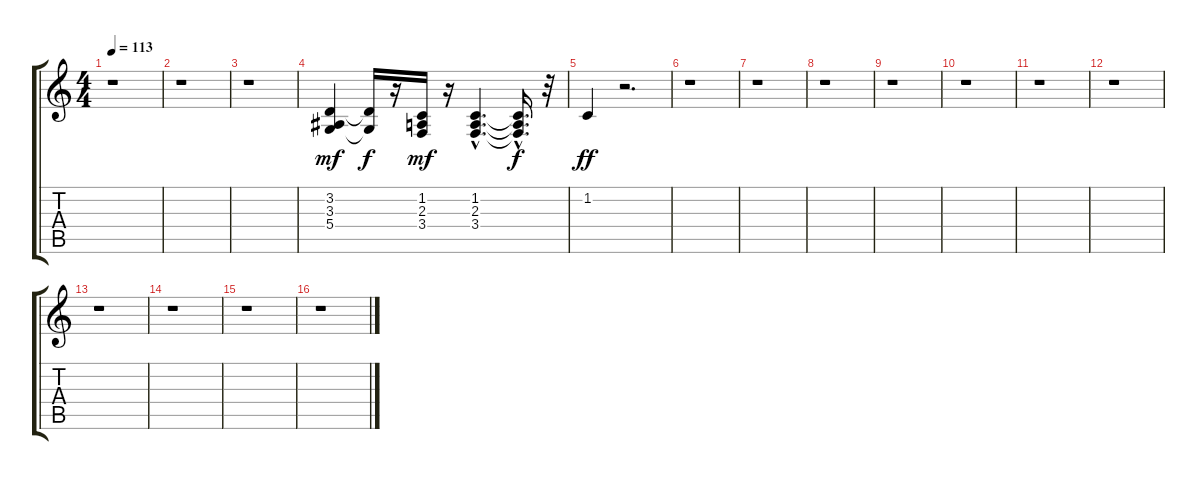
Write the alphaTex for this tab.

\track "" {instrument pad2warm}
\staff {score tabs}
\tuning (E4 B3 G3 D3 A2 E2) {hide}
\ts (4 4)
\tempo 113
\clef g2
\ks c
r.1{dy f} |
r.1 |
r.1 |
(3.2 3.3 5.4).4{dy mf} (3.2{t} 5.4{t}).16{dy f} r.16 (1.2 2.3 3.4).16{dy mf} r.16 (1.2{hac} 2.3{hac} 3.4{hac}).4{d} (1.2{hac t} 2.3{hac t} 3.4{hac t}).16{d dy f} r.32 |
1.2.4{dy ff} r.2{d} |
r.1 |
r.1 |
r.1 |
r.1 |
r.1 |
r.1 |
r.1 |
r.1 |
r.1 |
r.1 |
r.1
